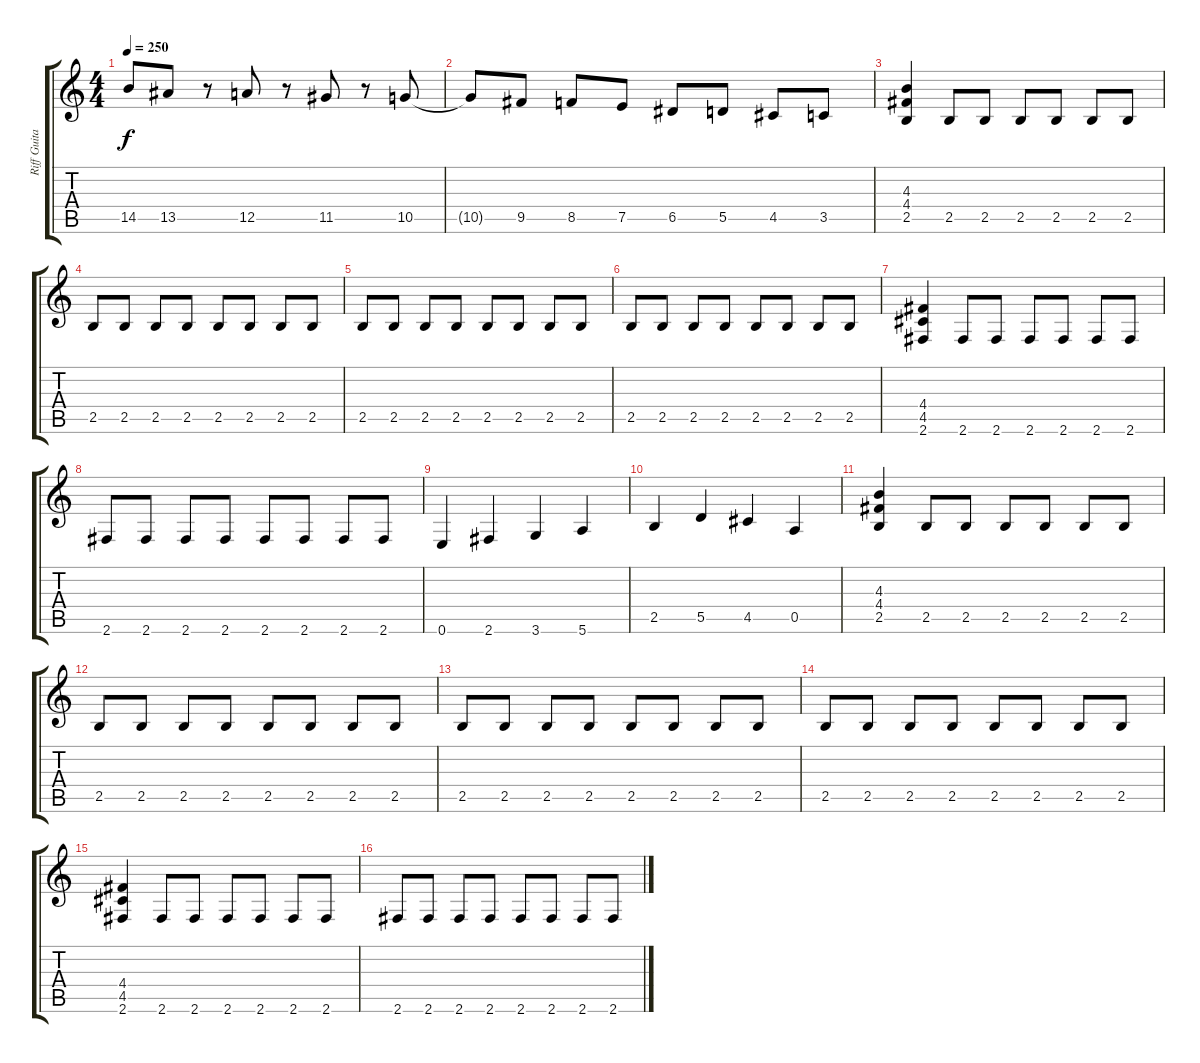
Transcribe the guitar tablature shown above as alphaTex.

\track ("Riff Guitar" "Riff Guita") {instrument distortionguitar}
\staff {score tabs}
\tuning (E4 B3 G3 D3 A2 E2) {hide}
\ts (4 4)
\tempo 250
\clef g2
\ks c
14.5.8{dy f} 13.5.8 r.8 12.5.8 r.8 11.5.8 r.8 10.5.8 |
10.5{t}.8 9.5.8 8.5.8 7.5.8 6.5.8 5.5.8 4.5.8 3.5.8 |
(4.3 4.4 2.5).4 2.5.8 2.5.8 2.5.8 2.5.8 2.5.8 2.5.8 |
2.5.8 2.5.8 2.5.8 2.5.8 2.5.8 2.5.8 2.5.8 2.5.8 |
2.5.8 2.5.8 2.5.8 2.5.8 2.5.8 2.5.8 2.5.8 2.5.8 |
2.5.8 2.5.8 2.5.8 2.5.8 2.5.8 2.5.8 2.5.8 2.5.8 |
(4.4 4.5 2.6).4 2.6.8 2.6.8 2.6.8 2.6.8 2.6.8 2.6.8 |
2.6.8 2.6.8 2.6.8 2.6.8 2.6.8 2.6.8 2.6.8 2.6.8 |
0.6.4 2.6.4 3.6.4 5.6.4 |
2.5.4 5.5.4 4.5.4 0.5.4 |
(4.3 4.4 2.5).4 2.5.8 2.5.8 2.5.8 2.5.8 2.5.8 2.5.8 |
2.5.8 2.5.8 2.5.8 2.5.8 2.5.8 2.5.8 2.5.8 2.5.8 |
2.5.8 2.5.8 2.5.8 2.5.8 2.5.8 2.5.8 2.5.8 2.5.8 |
2.5.8 2.5.8 2.5.8 2.5.8 2.5.8 2.5.8 2.5.8 2.5.8 |
(4.4 4.5 2.6).4 2.6.8 2.6.8 2.6.8 2.6.8 2.6.8 2.6.8 |
2.6.8 2.6.8 2.6.8 2.6.8 2.6.8 2.6.8 2.6.8 2.6.8
